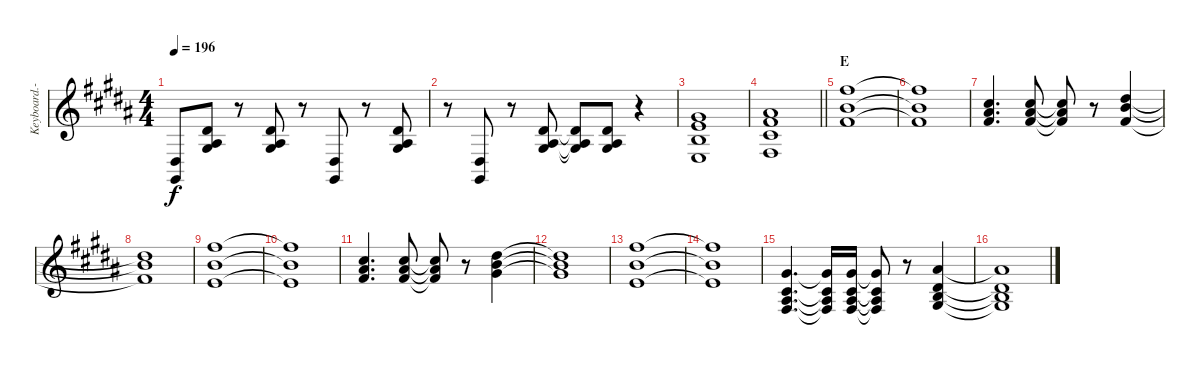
\track ("Keyboard.-II" "Keyboard.-") {instrument glockenspiel}
\staff {score}
\tuning (E4 B3 G3 D3 A2 E2 B1) {hide}
\ts (4 4)
\tempo 196
\clef g2
\ks b
(1.4 4.6).8{dy f} (4.2 3.3 6.4).8 r.8 (4.2 3.3 6.4).8 r.8 (1.4 4.6).8 r.8 (4.2 3.3 6.4).8 |
r.8 (1.4 4.6).8 r.8 (4.2 3.3 6.4).8 (4.2{t} 3.3{t} 6.4{t}).8 (4.2 3.3 6.4).8 r.4 |
(4.1 5.2 4.3 2.4).1{instrument stringensemble1} |
\barLineRight lightlight
(6.1 7.2 6.3 4.4).1 |
\section ("" "E")
(14.1 12.2 11.3).1 |
(14.1{t} 12.2{t} 11.3{t}).1 |
(9.1 11.2 11.3).4{d} (9.1 11.2 11.3).8 (9.1{t} 11.2{t} 11.3{t}).8 r.8 (11.1 12.2 11.3).4 |
(11.1{t} 12.2{t} 11.3{t}).1 |
(14.1 12.2 9.3).1 |
(14.1{t} 12.2{t} 9.3{t}).1 |
(9.1 11.2 11.3).4{d} (9.1 11.2 11.3).8 (9.1{t} 11.2{t} 11.3{t}).8 r.8 (11.1 12.2 13.3).4 |
(11.1{t} 12.2{t} 13.3{t}).1 |
(14.1 12.2 9.3).1 |
(14.1{t} 12.2{t} 9.3{t}).1 |
(4.1 2.2 3.3 4.4).4{d} (4.1{t} 2.2{t} 3.3{t} 4.4{t}).16 (4.1 2.2 3.3 4.4).16 (4.1{t} 2.2{t} 3.3{t} 4.4{t}).8 r.8 (6.1 4.2 4.3 6.4).4 |
(6.1{t} 4.2{t} 4.3{t} 6.4{t}).1
